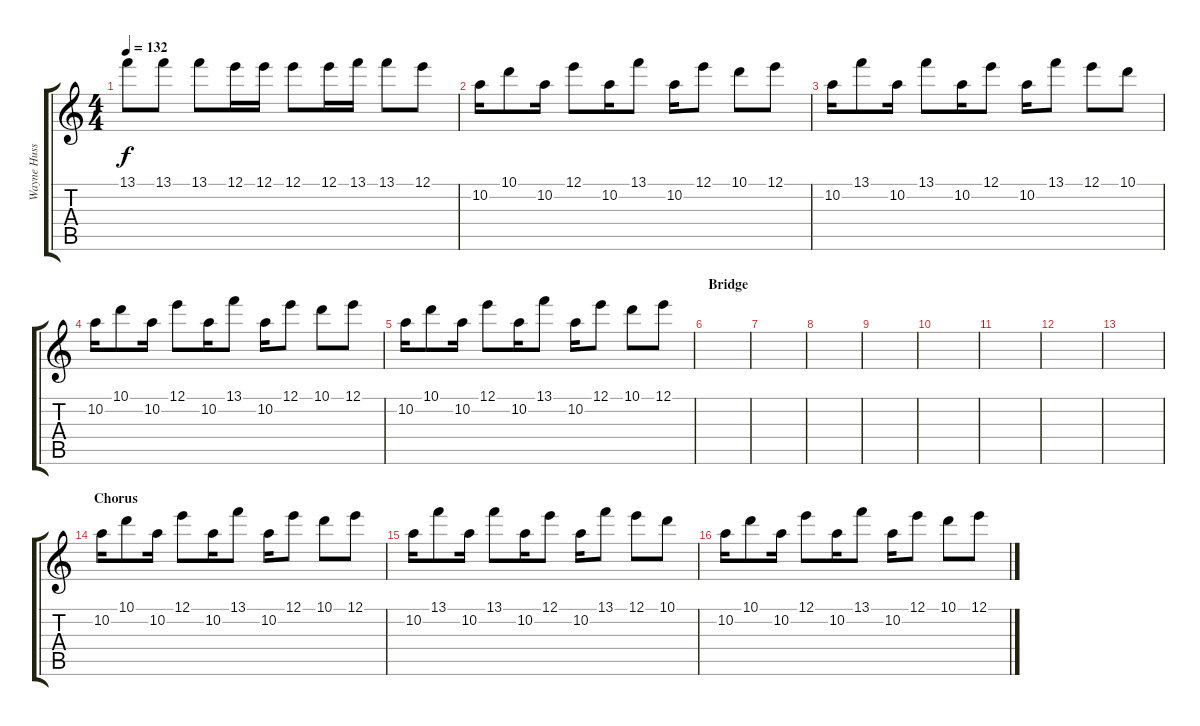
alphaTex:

\track ("Wayne Hussey" "Wayne Huss") {instrument electricguitarclean}
\staff {score tabs}
\tuning (E4 B3 G3 D3 A2 E2) {hide}
\ts (4 4)
\tempo 132
\clef g2
\ks c
13.1.8{dy f} 13.1.8 13.1.8 12.1.16 12.1.16 12.1.8 12.1.16 13.1.16 13.1.8 12.1.8 |
10.2.16 10.1.8 10.2.16 12.1.8 10.2.16 13.1.8 10.2.16 12.1.8 10.1.8 12.1.8 |
10.2.16 13.1.8 10.2.16 13.1.8 10.2.16 12.1.8 10.2.16 13.1.8 12.1.8 10.1.8 |
10.2.16 10.1.8 10.2.16 12.1.8 10.2.16 13.1.8 10.2.16 12.1.8 10.1.8 12.1.8 |
10.2.16 10.1.8 10.2.16 12.1.8 10.2.16 13.1.8 10.2.16 12.1.8 10.1.8 12.1.8 |
\section ("" "Bridge")
|
|
|
|
|
|
|
|
\section ("" "Chorus")
10.2.16 10.1.8 10.2.16 12.1.8 10.2.16 13.1.8 10.2.16 12.1.8 10.1.8 12.1.8 |
10.2.16 13.1.8 10.2.16 13.1.8 10.2.16 12.1.8 10.2.16 13.1.8 12.1.8 10.1.8 |
10.2.16 10.1.8 10.2.16 12.1.8 10.2.16 13.1.8 10.2.16 12.1.8 10.1.8 12.1.8
